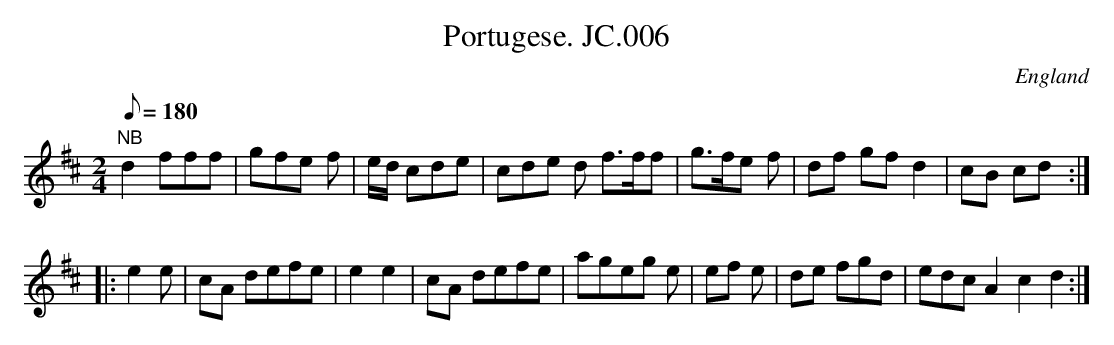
X:1
T:Portugese. JC.006
M:2/4
L:1/8
Q:180
O:England
K:D
"NB"d2fff|gfe f|e/d/ cde|cde d f>ff|g>fe f|df gfd2|cB cd:|!
|:e2e|cA defe|e2e2|cA defe|ageg e|ef e|de fgd|edc A2c2d2:|]
